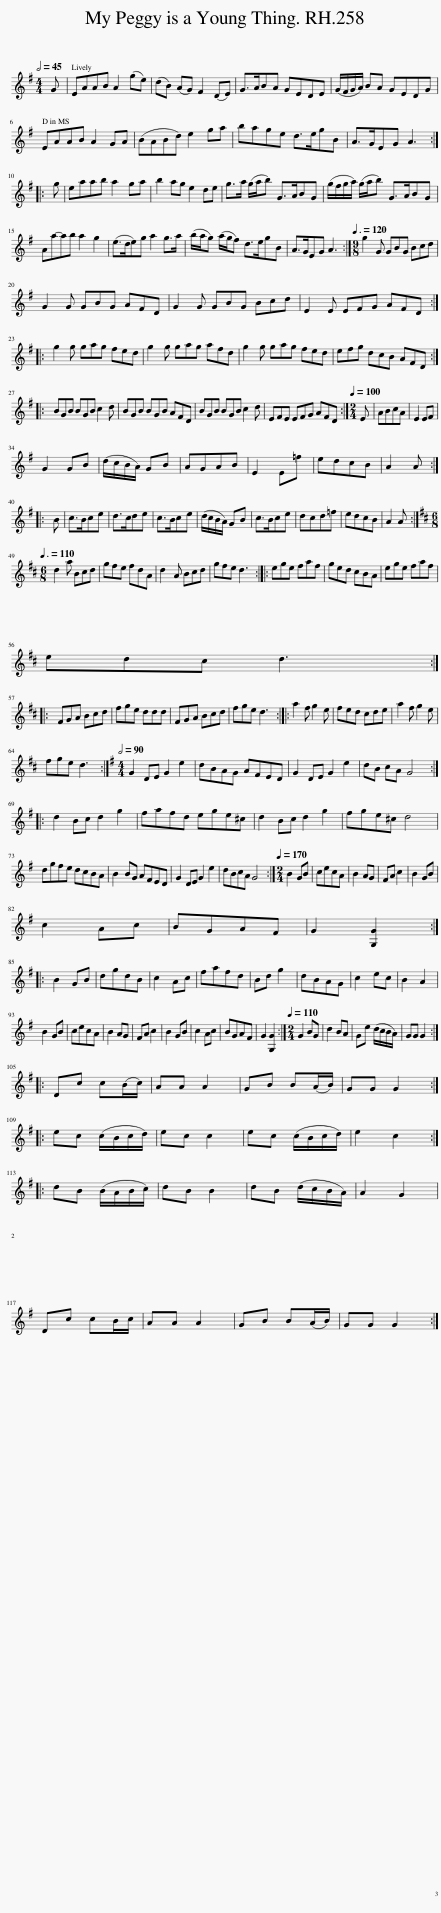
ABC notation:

X:1
L:1/8
Q:1/2=45
M:4/4
I:linebreak $
K:G
V:1 treble
V:1
 G | EAAB A2 (ge) | (dB) (AG) F2 (DE) | G>ABA GEDE | (G/F/G/A/) BA GEDG |$ %5
 EAAB A2 GA | (BABd) e2 ga | bage d>egB | A>GEG A3 ::$ g | %10
 eaab a2 ga | b2 ag e2 de | g>a (g/a/b) G>ABG | (g/f/g/a/) (g/a/b) G>ABG |$ Aa-ab a2 g2 | %15
 (e>de)g a2 g>a | (b/a/g) (a/g/f) d>egB | A>GEG A3 :|[M:9/8][Q:3/8=120] g2 G GBG Bcd |$ G2 G GBG AFD | %20
 G2 G GBG Bcd | E2 E EFG AFD ::$ g2 g gag fed | g2 g gag afd | g2 g gag fed | %25
 efg dcB AFD ::$ BGB BGB c2 d | BGB BGB AFD | BGB BGB c2 d | EFE EFG AFD :| %30
[M:2/4][Q:1/4=100] E | ABcA | E2 EF |$ G2 GB | (d/c/B/A/) GB | %35
 AGAB | E2 E=f | edcB | A2 A ::$ B | %40
 c>Bce | d>cde | c>Bce | (d/c/B/A/) GB | c>Bce | %45
 dcd=f | edcB | A2 A :|$[K:D][M:6/8][Q:3/8=110] d2 a Bcd | gfe fdA | %50
 d2 A Bcd | gfe d3 :: ege faf | ged cBA | ege faf |$ %55
 edc d3 ::$ FGA Bcd | fge ddd | FGA Bcd | fge d3 :: %60
 a2 f g2 e | fed cde | a2 f g2 e |$ fge d3 :|[K:G][M:4/4][Q:1/2=90] G2 DE G2 e2 | %65
 dBAG AFED | G2 DE G2 e2 | dB cA G4 ::$ d2 Bc d2 g2 | fafd ege^c | %70
 d2 Bc d2 g2 | fge^c d4 |$ dgfe dcBA | B2 BG AFED | G2 DE G2 e2 | %75
 dBcA G4 :|[M:2/4][Q:1/4=170] B2 GB | cecA | B2 AG | FA c2 | %80
 B2 GB |$ c2 Ac | BGAF | G2 [G,G]2 ::$ B2 GB | %85
 dgdB | c2 Ac | fafd | Bd g2 | dBAG | %90
 c2 ec | B2 A2 |$ B2 GB | cecA | B2 AG | %95
 FA c2 | B2 GB | c2 Ac | BGAF | G2 [G,G]2 :| %100
[M:2/4][Q:1/4=110] G2 BG | d2 BA | Ge (d/c/B/A/) | GG G2 ::$ Dc c(B/c/) | %105
 AA A2 | GB B(A/B/) | GG G2 ::$ ec (c/B/c/d/) | ec c2 | %110
 ec (c/B/c/d/) | e2 c2 ::$ dB (B/A/B/c/) | dB B2 | dB (d/c/B/A/) | %115
 A2 G2 |$ Dc cB/c/ | AA A2 | GB B(A/B/) | GG G2 :| %120
